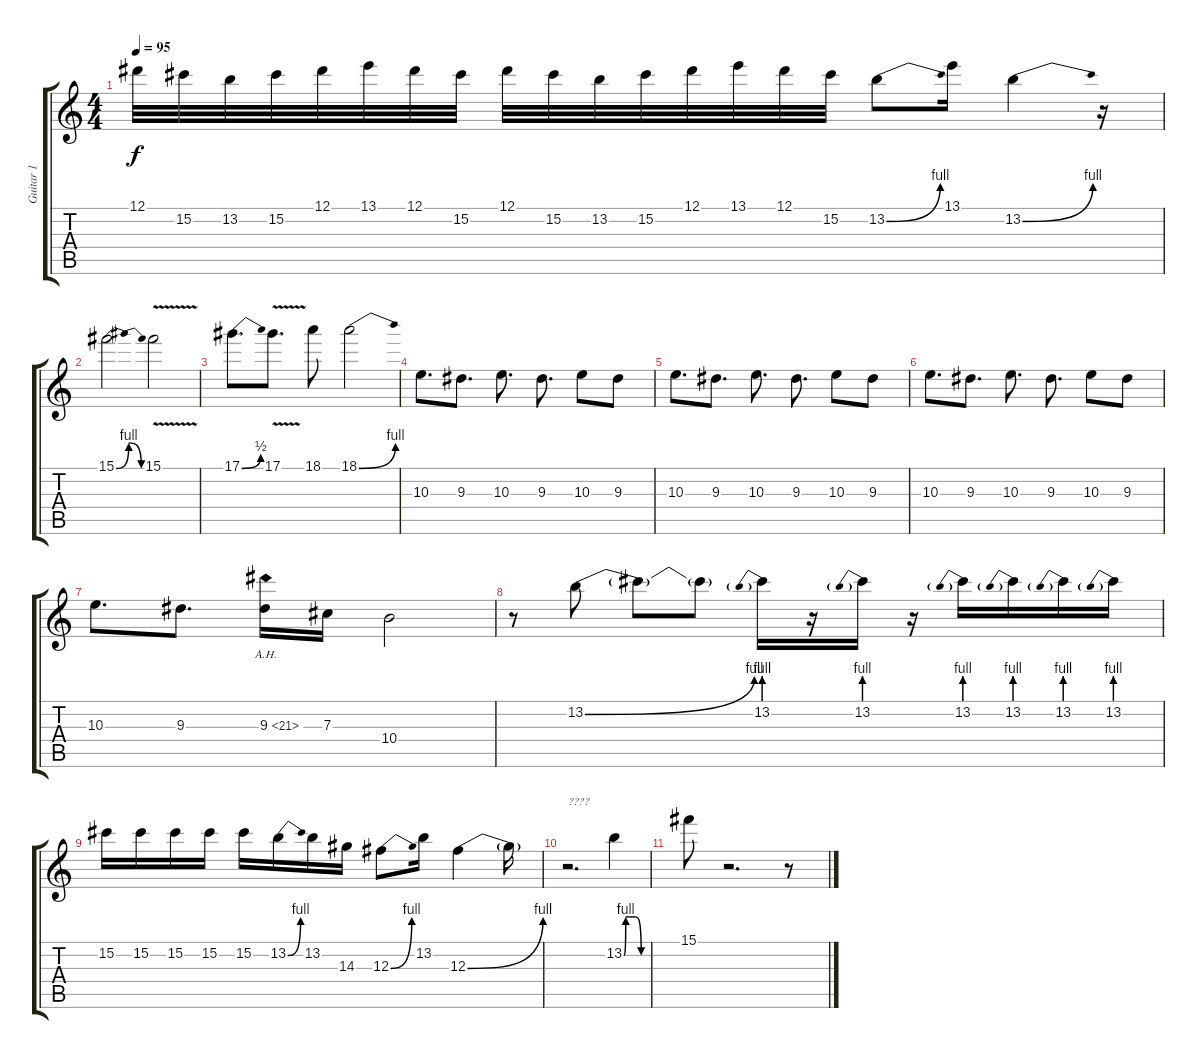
\track ("Guitar 1" "Guitar 1") {instrument distortionguitar}
\staff {score tabs}
\tuning (Eb4 Bb3 Gb3 Db3 Ab2 Eb2) {hide}
\ts (4 4)
\tempo 95
\clef g2
\ks c
12.1.32{dy f} 15.2.32 13.2.32 15.2.32 12.1.32 13.1.32 12.1.32 15.2.32 12.1.32 15.2.32 13.2.32 15.2.32 12.1.32 13.1.32 12.1.32 15.2.32 13.2{be (bend 0 0 60 4)}.8 13.1.16 13.2{be (bend 0 0 60 4)}.4 r.16 |
15.1{be (bendrelease 0 0 30 4 50 4 60 0)}.2 15.1{v}.2 |
17.1{be (bend 0 0 60 2)}.8{d} 17.1{v}.8{d} 18.1.8 18.1{be (bend 0 0 60 4)}.2 |
10.3.8{d} 9.3.8{d} 10.3.8{d} 9.3.8{d} 10.3.8 9.3.8 |
10.3.8{d} 9.3.8{d} 10.3.8{d} 9.3.8{d} 10.3.8 9.3.8 |
10.3.8{d} 9.3.8{d} 10.3.8{d} 9.3.8{d} 10.3.8 9.3.8 |
10.3.8{d} 9.3.8{d} 9.3{ah 12}.16 7.3.16 10.4.2 |
r.8 13.2{be (bend 0 0 60 4)}.8 13.2{t}.8 13.2{t}.8 13.2{be (prebend 0 4 60 4)}.16 r.16 13.2{be (prebend 0 4 60 4)}.16 r.16 13.2{be (prebend 0 4 60 4)}.16 13.2{be (prebend 0 4 60 4)}.16 13.2{be (prebend 0 4 60 4)}.16 13.2{be (prebend 0 4 60 4)}.16 |
15.2.16 15.2.16 15.2.16 15.2.16 15.2.16 13.2{be (bend 0 0 60 4)}.16 13.2.16 14.3.16 12.3{be (bend 0 0 60 4)}.8 13.2.16 12.3{be (bend 0 0 60 4)}.4 12.3{t}.16 |
r.2{d txt "????"} 13.2{be (custom 0 0 5 4 15 4 30 4 45 0 60 0)}.4 |
15.1.8 r.2{d} r.8
